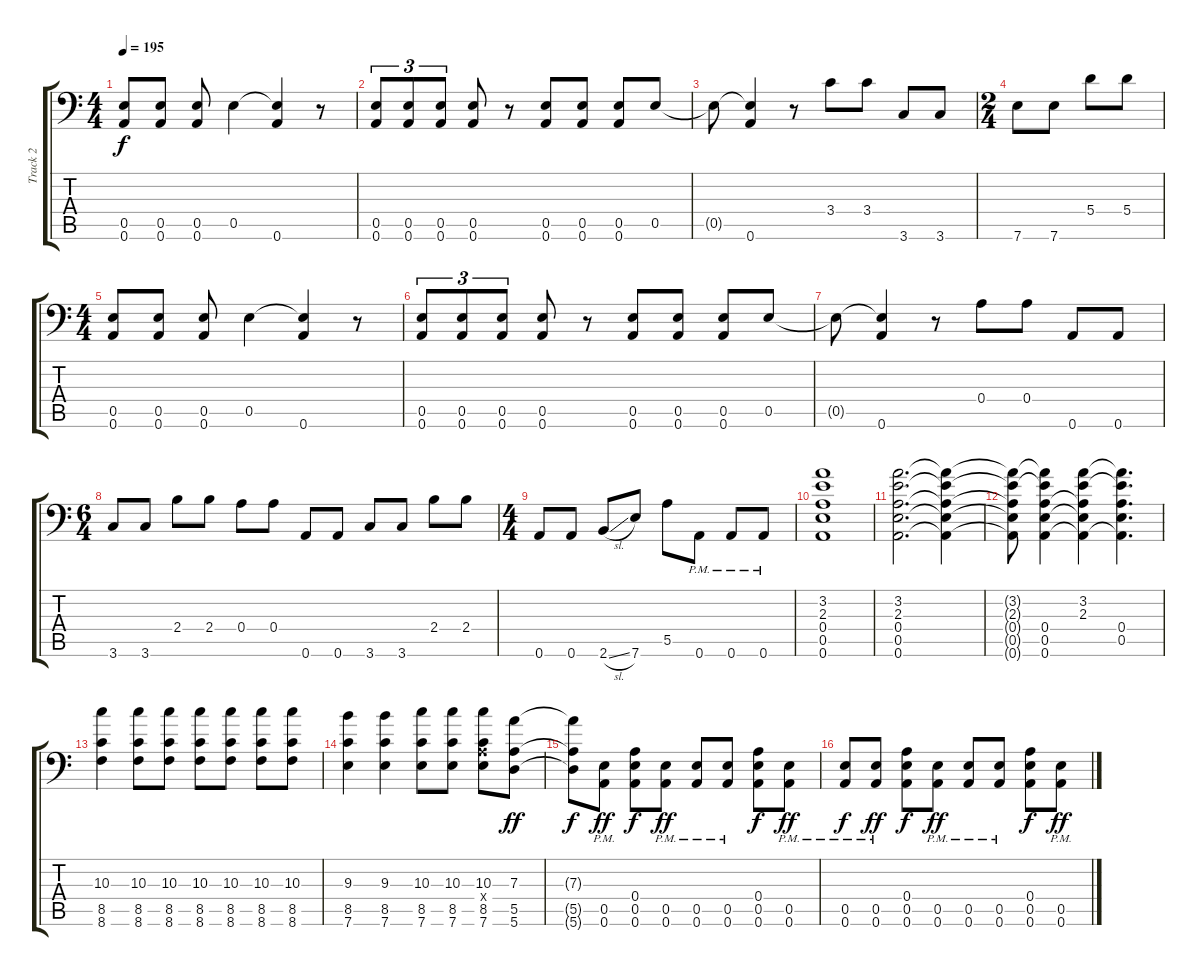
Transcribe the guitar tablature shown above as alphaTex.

\track ("Track 2" "Track 2") {instrument overdrivenguitar}
\staff {score tabs}
\tuning (B3 Gb3 D3 A2 E2 A1) {hide}
\ts (4 4)
\tempo 195
\clef f4
\ks c
(0.5 0.6).8{dy f} (0.5 0.6).8 (0.5 0.6).8 0.5.4 (0.5{t} 0.6).4 r.8 |
(0.5 0.6).8{tu (3 2)} (0.5 0.6).8{tu (3 2)} (0.5 0.6).8{tu (3 2)} (0.5 0.6).8 r.8 (0.5 0.6).8 (0.5 0.6).8 (0.5 0.6).8 0.5.8 |
0.5{t}.8 (0.5{t} 0.6).4 r.8 3.4.8 3.4.8 3.6.8 3.6.8 |
\ts (2 4)
7.6.8 7.6.8 5.4.8 5.4.8 |
\ts (4 4)
(0.5 0.6).8 (0.5 0.6).8 (0.5 0.6).8 0.5.4 (0.5{t} 0.6).4 r.8 |
(0.5 0.6).8{tu (3 2)} (0.5 0.6).8{tu (3 2)} (0.5 0.6).8{tu (3 2)} (0.5 0.6).8 r.8 (0.5 0.6).8 (0.5 0.6).8 (0.5 0.6).8 0.5.8 |
0.5{t}.8 (0.5{t} 0.6).4 r.8 0.4.8 0.4.8 0.6.8 0.6.8 |
\ts (6 4)
3.6.8 3.6.8 2.4.8 2.4.8 0.4.8 0.4.8 0.6.8 0.6.8 3.6.8 3.6.8 2.4.8 2.4.8 |
\ts (4 4)
0.6.8 0.6.8 2.6{sl}.8 7.6.8 5.5.8 0.6{pm}.8 0.6{pm}.8 0.6{pm}.8 |
(3.2 2.3 0.4 0.5 0.6).1 |
(3.2 2.3 0.4 0.5 0.6).2{d} (3.2{t} 2.3{t} 0.4{t} 0.5{t} 0.6{t}).4 |
(3.2{t} 2.3{t} 0.4{t} 0.5{t} 0.6{t}).8 (3.2{t} 2.3{t} 0.4 0.5 0.6).4 (3.2 2.3 0.4{t} 0.5{t} 0.6{t}).4 (3.2{t} 2.3{t} 0.4 0.5 0.6{t}).4{d} |
(10.3 8.5 8.6).4 (10.3 8.5 8.6).8 (10.3 8.5 8.6).8 (10.3 8.5 8.6).8 (10.3 8.5 8.6).8 (10.3 8.5 8.6).8 (10.3 8.5 8.6).8 |
(9.3 8.5 7.6).4 (9.3 8.5 7.6).4 (10.3 8.5 7.6).8 (10.3 8.5 7.6).8 (10.3 0.4{x} 8.5 7.6).8 (7.3 5.5 5.6).8{dy ff} |
(7.3{t} 5.5{t} 5.6{t}).8{dy f} (0.5{pm} 0.6{pm}).8{dy ff} (0.4 0.5 0.6).8{dy f} (0.5{pm} 0.6{pm}).8{dy ff} (0.5{pm} 0.6{pm}).8 (0.5{pm} 0.6{pm}).8 (0.4 0.5 0.6).8{dy f} (0.5{pm} 0.6{pm}).8{dy ff} |
(0.5{pm} 0.6{pm}).8{dy f} (0.5{pm} 0.6{pm}).8{dy ff} (0.4 0.5 0.6).8{dy f} (0.5{pm} 0.6{pm}).8{dy ff} (0.5{pm} 0.6{pm}).8 (0.5{pm} 0.6{pm}).8 (0.4 0.5 0.6).8{dy f} (0.5{pm} 0.6{pm}).8{dy ff}
